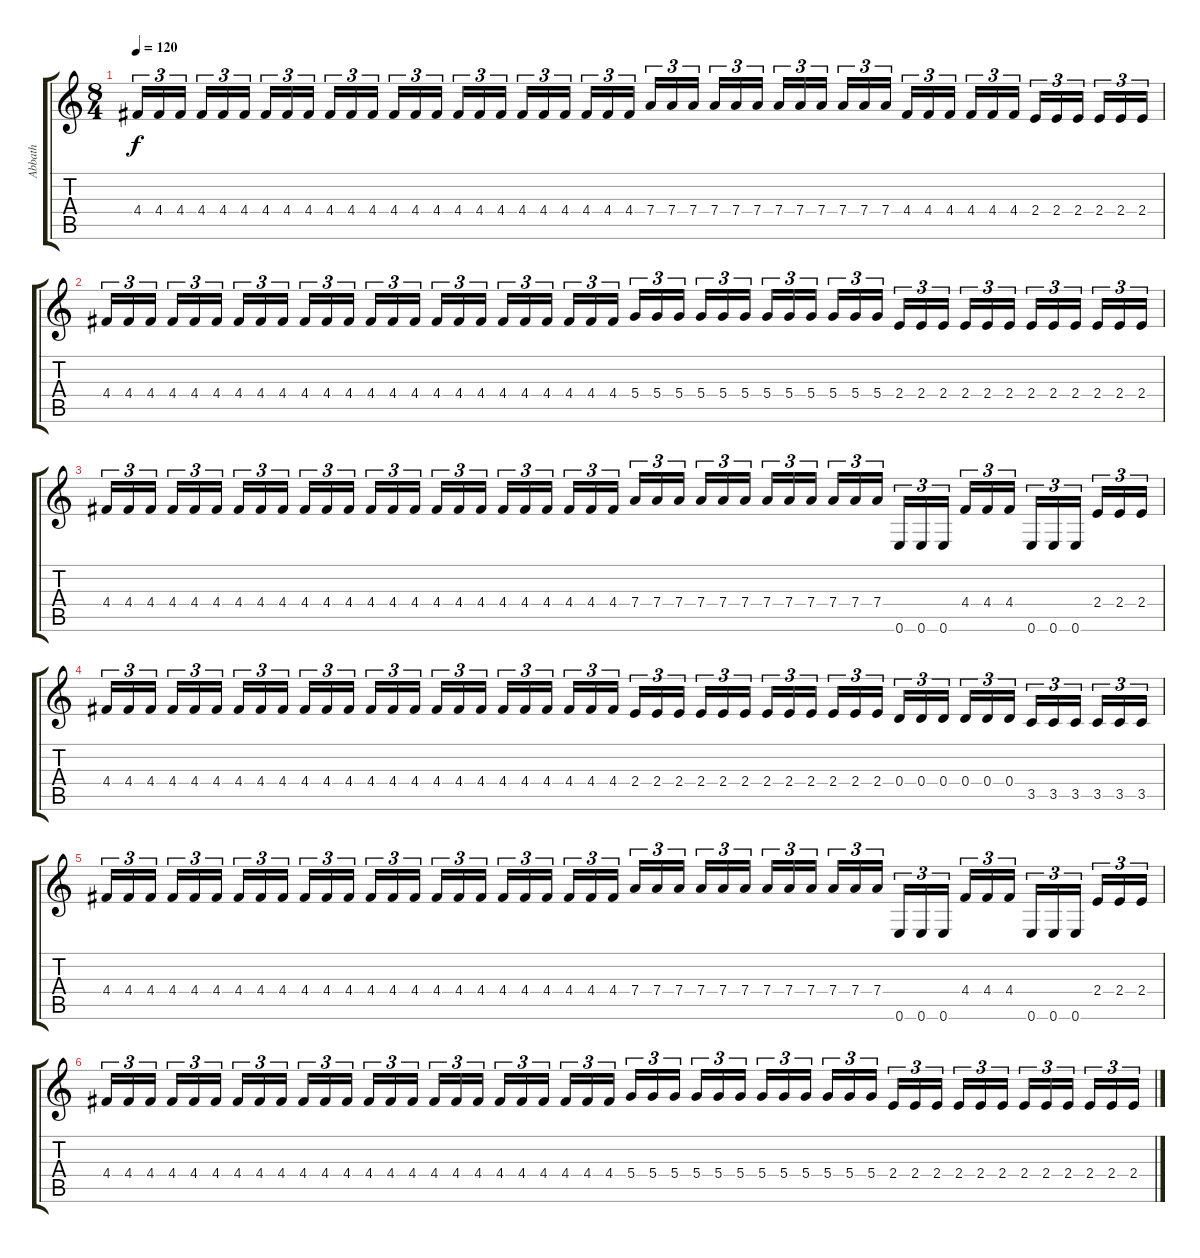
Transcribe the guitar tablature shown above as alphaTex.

\track ("Abbath" "Abbath") {instrument distortionguitar}
\staff {score tabs}
\tuning (E4 B3 G3 D3 A2 E2) {hide}
\ts (8 4)
\tempo 120
\clef g2
\ks c
4.4.16{tu (3 2) dy f} 4.4.16{tu (3 2)} 4.4.16{tu (3 2)} 4.4.16{tu (3 2)} 4.4.16{tu (3 2)} 4.4.16{tu (3 2)} 4.4.16{tu (3 2)} 4.4.16{tu (3 2)} 4.4.16{tu (3 2)} 4.4.16{tu (3 2)} 4.4.16{tu (3 2)} 4.4.16{tu (3 2)} 4.4.16{tu (3 2)} 4.4.16{tu (3 2)} 4.4.16{tu (3 2)} 4.4.16{tu (3 2)} 4.4.16{tu (3 2)} 4.4.16{tu (3 2)} 4.4.16{tu (3 2)} 4.4.16{tu (3 2)} 4.4.16{tu (3 2)} 4.4.16{tu (3 2)} 4.4.16{tu (3 2)} 4.4.16{tu (3 2)} 7.4.16{tu (3 2)} 7.4.16{tu (3 2)} 7.4.16{tu (3 2)} 7.4.16{tu (3 2)} 7.4.16{tu (3 2)} 7.4.16{tu (3 2)} 7.4.16{tu (3 2)} 7.4.16{tu (3 2)} 7.4.16{tu (3 2)} 7.4.16{tu (3 2)} 7.4.16{tu (3 2)} 7.4.16{tu (3 2)} 4.4.16{tu (3 2)} 4.4.16{tu (3 2)} 4.4.16{tu (3 2)} 4.4.16{tu (3 2)} 4.4.16{tu (3 2)} 4.4.16{tu (3 2)} 2.4.16{tu (3 2)} 2.4.16{tu (3 2)} 2.4.16{tu (3 2)} 2.4.16{tu (3 2)} 2.4.16{tu (3 2)} 2.4.16{tu (3 2)} |
4.4.16{tu (3 2)} 4.4.16{tu (3 2)} 4.4.16{tu (3 2)} 4.4.16{tu (3 2)} 4.4.16{tu (3 2)} 4.4.16{tu (3 2)} 4.4.16{tu (3 2)} 4.4.16{tu (3 2)} 4.4.16{tu (3 2)} 4.4.16{tu (3 2)} 4.4.16{tu (3 2)} 4.4.16{tu (3 2)} 4.4.16{tu (3 2)} 4.4.16{tu (3 2)} 4.4.16{tu (3 2)} 4.4.16{tu (3 2)} 4.4.16{tu (3 2)} 4.4.16{tu (3 2)} 4.4.16{tu (3 2)} 4.4.16{tu (3 2)} 4.4.16{tu (3 2)} 4.4.16{tu (3 2)} 4.4.16{tu (3 2)} 4.4.16{tu (3 2)} 5.4.16{tu (3 2)} 5.4.16{tu (3 2)} 5.4.16{tu (3 2)} 5.4.16{tu (3 2)} 5.4.16{tu (3 2)} 5.4.16{tu (3 2)} 5.4.16{tu (3 2)} 5.4.16{tu (3 2)} 5.4.16{tu (3 2)} 5.4.16{tu (3 2)} 5.4.16{tu (3 2)} 5.4.16{tu (3 2)} 2.4.16{tu (3 2)} 2.4.16{tu (3 2)} 2.4.16{tu (3 2)} 2.4.16{tu (3 2)} 2.4.16{tu (3 2)} 2.4.16{tu (3 2)} 2.4.16{tu (3 2)} 2.4.16{tu (3 2)} 2.4.16{tu (3 2)} 2.4.16{tu (3 2)} 2.4.16{tu (3 2)} 2.4.16{tu (3 2)} |
4.4.16{tu (3 2)} 4.4.16{tu (3 2)} 4.4.16{tu (3 2)} 4.4.16{tu (3 2)} 4.4.16{tu (3 2)} 4.4.16{tu (3 2)} 4.4.16{tu (3 2)} 4.4.16{tu (3 2)} 4.4.16{tu (3 2)} 4.4.16{tu (3 2)} 4.4.16{tu (3 2)} 4.4.16{tu (3 2)} 4.4.16{tu (3 2)} 4.4.16{tu (3 2)} 4.4.16{tu (3 2)} 4.4.16{tu (3 2)} 4.4.16{tu (3 2)} 4.4.16{tu (3 2)} 4.4.16{tu (3 2)} 4.4.16{tu (3 2)} 4.4.16{tu (3 2)} 4.4.16{tu (3 2)} 4.4.16{tu (3 2)} 4.4.16{tu (3 2)} 7.4.16{tu (3 2)} 7.4.16{tu (3 2)} 7.4.16{tu (3 2)} 7.4.16{tu (3 2)} 7.4.16{tu (3 2)} 7.4.16{tu (3 2)} 7.4.16{tu (3 2)} 7.4.16{tu (3 2)} 7.4.16{tu (3 2)} 7.4.16{tu (3 2)} 7.4.16{tu (3 2)} 7.4.16{tu (3 2)} 0.6.16{tu (3 2)} 0.6.16{tu (3 2)} 0.6.16{tu (3 2)} 4.4.16{tu (3 2)} 4.4.16{tu (3 2)} 4.4.16{tu (3 2)} 0.6.16{tu (3 2)} 0.6.16{tu (3 2)} 0.6.16{tu (3 2)} 2.4.16{tu (3 2)} 2.4.16{tu (3 2)} 2.4.16{tu (3 2)} |
4.4.16{tu (3 2) volume 0} 4.4.16{tu (3 2)} 4.4.16{tu (3 2)} 4.4.16{tu (3 2)} 4.4.16{tu (3 2)} 4.4.16{tu (3 2)} 4.4.16{tu (3 2)} 4.4.16{tu (3 2)} 4.4.16{tu (3 2)} 4.4.16{tu (3 2)} 4.4.16{tu (3 2)} 4.4.16{tu (3 2)} 4.4.16{tu (3 2)} 4.4.16{tu (3 2)} 4.4.16{tu (3 2)} 4.4.16{tu (3 2)} 4.4.16{tu (3 2)} 4.4.16{tu (3 2)} 4.4.16{tu (3 2)} 4.4.16{tu (3 2)} 4.4.16{tu (3 2)} 4.4.16{tu (3 2)} 4.4.16{tu (3 2)} 4.4.16{tu (3 2)} 2.4.16{tu (3 2)} 2.4.16{tu (3 2)} 2.4.16{tu (3 2)} 2.4.16{tu (3 2)} 2.4.16{tu (3 2)} 2.4.16{tu (3 2)} 2.4.16{tu (3 2)} 2.4.16{tu (3 2)} 2.4.16{tu (3 2)} 2.4.16{tu (3 2)} 2.4.16{tu (3 2)} 2.4.16{tu (3 2)} 0.4.16{tu (3 2)} 0.4.16{tu (3 2)} 0.4.16{tu (3 2)} 0.4.16{tu (3 2)} 0.4.16{tu (3 2)} 0.4.16{tu (3 2)} 3.5.16{tu (3 2)} 3.5.16{tu (3 2)} 3.5.16{tu (3 2)} 3.5.16{tu (3 2)} 3.5.16{tu (3 2)} 3.5.16{tu (3 2)} |
4.4.16{tu (3 2)} 4.4.16{tu (3 2)} 4.4.16{tu (3 2)} 4.4.16{tu (3 2)} 4.4.16{tu (3 2)} 4.4.16{tu (3 2)} 4.4.16{tu (3 2)} 4.4.16{tu (3 2)} 4.4.16{tu (3 2)} 4.4.16{tu (3 2)} 4.4.16{tu (3 2)} 4.4.16{tu (3 2)} 4.4.16{tu (3 2)} 4.4.16{tu (3 2)} 4.4.16{tu (3 2)} 4.4.16{tu (3 2)} 4.4.16{tu (3 2)} 4.4.16{tu (3 2)} 4.4.16{tu (3 2)} 4.4.16{tu (3 2)} 4.4.16{tu (3 2)} 4.4.16{tu (3 2)} 4.4.16{tu (3 2)} 4.4.16{tu (3 2)} 7.4.16{tu (3 2)} 7.4.16{tu (3 2)} 7.4.16{tu (3 2)} 7.4.16{tu (3 2)} 7.4.16{tu (3 2)} 7.4.16{tu (3 2)} 7.4.16{tu (3 2)} 7.4.16{tu (3 2)} 7.4.16{tu (3 2)} 7.4.16{tu (3 2)} 7.4.16{tu (3 2)} 7.4.16{tu (3 2)} 0.6.16{tu (3 2)} 0.6.16{tu (3 2)} 0.6.16{tu (3 2)} 4.4.16{tu (3 2)} 4.4.16{tu (3 2)} 4.4.16{tu (3 2)} 0.6.16{tu (3 2)} 0.6.16{tu (3 2)} 0.6.16{tu (3 2)} 2.4.16{tu (3 2)} 2.4.16{tu (3 2)} 2.4.16{tu (3 2)} |
4.4.16{tu (3 2)} 4.4.16{tu (3 2)} 4.4.16{tu (3 2)} 4.4.16{tu (3 2)} 4.4.16{tu (3 2)} 4.4.16{tu (3 2)} 4.4.16{tu (3 2)} 4.4.16{tu (3 2)} 4.4.16{tu (3 2)} 4.4.16{tu (3 2)} 4.4.16{tu (3 2)} 4.4.16{tu (3 2)} 4.4.16{tu (3 2)} 4.4.16{tu (3 2)} 4.4.16{tu (3 2)} 4.4.16{tu (3 2)} 4.4.16{tu (3 2)} 4.4.16{tu (3 2)} 4.4.16{tu (3 2)} 4.4.16{tu (3 2)} 4.4.16{tu (3 2)} 4.4.16{tu (3 2)} 4.4.16{tu (3 2)} 4.4.16{tu (3 2)} 5.4.16{tu (3 2)} 5.4.16{tu (3 2)} 5.4.16{tu (3 2)} 5.4.16{tu (3 2)} 5.4.16{tu (3 2)} 5.4.16{tu (3 2)} 5.4.16{tu (3 2)} 5.4.16{tu (3 2)} 5.4.16{tu (3 2)} 5.4.16{tu (3 2)} 5.4.16{tu (3 2)} 5.4.16{tu (3 2)} 2.4.16{tu (3 2)} 2.4.16{tu (3 2)} 2.4.16{tu (3 2)} 2.4.16{tu (3 2)} 2.4.16{tu (3 2)} 2.4.16{tu (3 2)} 2.4.16{tu (3 2)} 2.4.16{tu (3 2)} 2.4.16{tu (3 2)} 2.4.16{tu (3 2)} 2.4.16{tu (3 2)} 2.4.16{tu (3 2)}
